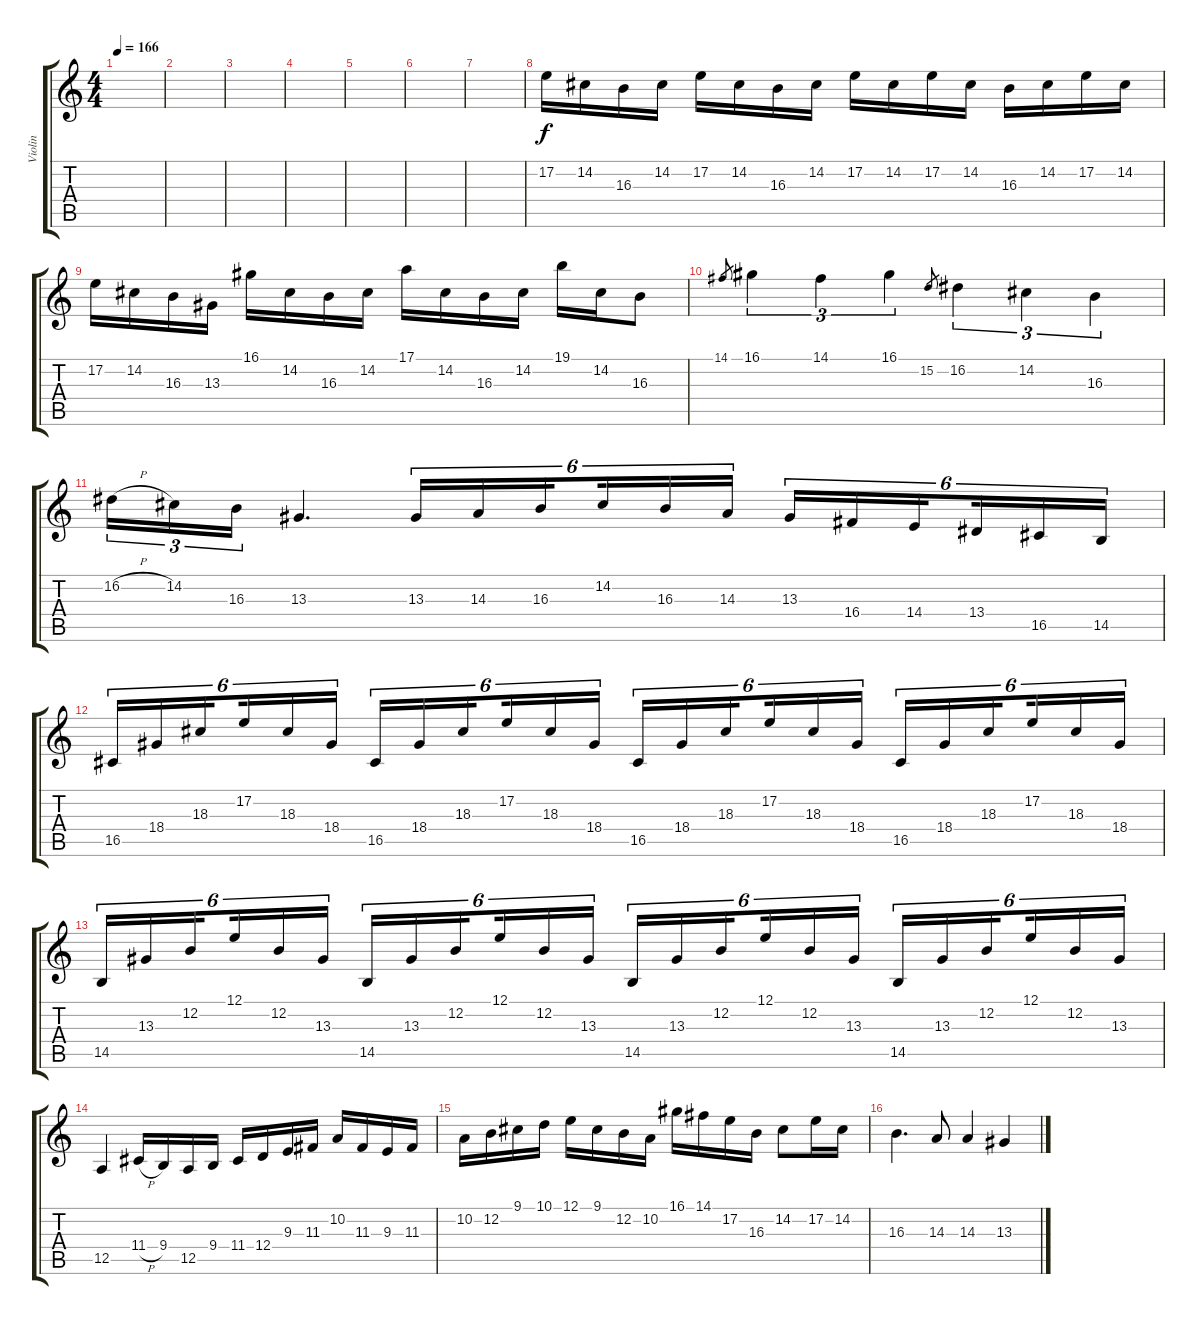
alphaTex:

\track ("Violin" "Violin") {instrument violin}
\staff {score tabs}
\tuning (E4 B3 G3 D3 A2 E2) {hide}
\ts (4 4)
\tempo 166
\clef g2
\ks c
|
|
|
|
|
|
|
17.2.16 14.2.16 16.3.16 14.2.16 17.2.16 14.2.16 16.3.16 14.2.16 17.2.16 14.2.16 17.2.16 14.2.16 16.3.16 14.2.16 17.2.16 14.2.16 |
17.2.16 14.2.16 16.3.16 13.3.16 16.1.16 14.2.16 16.3.16 14.2.16 17.1.16 14.2.16 16.3.16 14.2.16 19.1.16 14.2.16 16.3.8 |
14.1.8{gr} 16.1.4{tu (3 2)} 14.1.4{tu (3 2)} 16.1.4{tu (3 2)} 15.2.8{gr} 16.2.4{tu (3 2)} 14.2.4{tu (3 2)} 16.3.4{tu (3 2)} |
16.2{h}.16{tu (3 2)} 14.2.16{tu (3 2)} 16.3.16{tu (3 2)} 13.3.4{d} 13.3.16{tu (6 4)} 14.3.16{tu (6 4)} 16.3.16{tu (6 4) beam splitsecondary} 14.2.16{tu (6 4)} 16.3.16{tu (6 4)} 14.3.16{tu (6 4)} 13.3.16{tu (6 4)} 16.4.16{tu (6 4)} 14.4.16{tu (6 4) beam splitsecondary} 13.4.16{tu (6 4)} 16.5.16{tu (6 4)} 14.5.16{tu (6 4)} |
16.5.16{tu (6 4)} 18.4.16{tu (6 4)} 18.3.16{tu (6 4) beam splitsecondary} 17.2.16{tu (6 4)} 18.3.16{tu (6 4)} 18.4.16{tu (6 4)} 16.5.16{tu (6 4)} 18.4.16{tu (6 4)} 18.3.16{tu (6 4) beam splitsecondary} 17.2.16{tu (6 4)} 18.3.16{tu (6 4)} 18.4.16{tu (6 4)} 16.5.16{tu (6 4)} 18.4.16{tu (6 4)} 18.3.16{tu (6 4) beam splitsecondary} 17.2.16{tu (6 4)} 18.3.16{tu (6 4)} 18.4.16{tu (6 4)} 16.5.16{tu (6 4)} 18.4.16{tu (6 4)} 18.3.16{tu (6 4) beam splitsecondary} 17.2.16{tu (6 4)} 18.3.16{tu (6 4)} 18.4.16{tu (6 4)} |
14.5.16{tu (6 4)} 13.3.16{tu (6 4)} 12.2.16{tu (6 4) beam splitsecondary} 12.1.16{tu (6 4)} 12.2.16{tu (6 4)} 13.3.16{tu (6 4)} 14.5.16{tu (6 4)} 13.3.16{tu (6 4)} 12.2.16{tu (6 4) beam splitsecondary} 12.1.16{tu (6 4)} 12.2.16{tu (6 4)} 13.3.16{tu (6 4)} 14.5.16{tu (6 4)} 13.3.16{tu (6 4)} 12.2.16{tu (6 4) beam splitsecondary} 12.1.16{tu (6 4)} 12.2.16{tu (6 4)} 13.3.16{tu (6 4)} 14.5.16{tu (6 4)} 13.3.16{tu (6 4)} 12.2.16{tu (6 4) beam splitsecondary} 12.1.16{tu (6 4)} 12.2.16{tu (6 4)} 13.3.16{tu (6 4)} |
12.5.4 11.4{h}.16 9.4.16 12.5.16 9.4.16 11.4.16 12.4.16 9.3.16 11.3.16 10.2.16 11.3.16 9.3.16 11.3.16 |
10.2.16 12.2.16 9.1.16 10.1.16 12.1.16 9.1.16 12.2.16 10.2.16 16.1.16 14.1.16 17.2.16 16.3.16 14.2.8 17.2.16 14.2.16 |
16.3.4{d} 14.3.8 14.3.4 13.3.4
